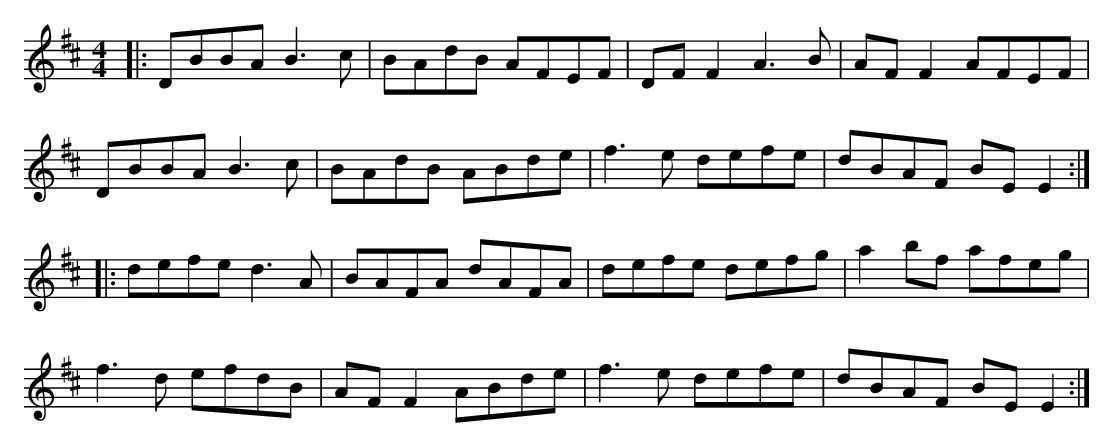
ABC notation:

X:1
M:4/4
K:D
|:DBBA B3c|BAdB AFEF|DFF2 A3B|AF F2 AFEF|
DBBA B3c|BAdB ABde|f3e defe|dBAF BE E2:|
|:defe d3A|BAFA dAFA|defe defg|a2 bf afeg|
f3d efdB|AF F2 ABde|f3e defe|dBAF BE E2:|
